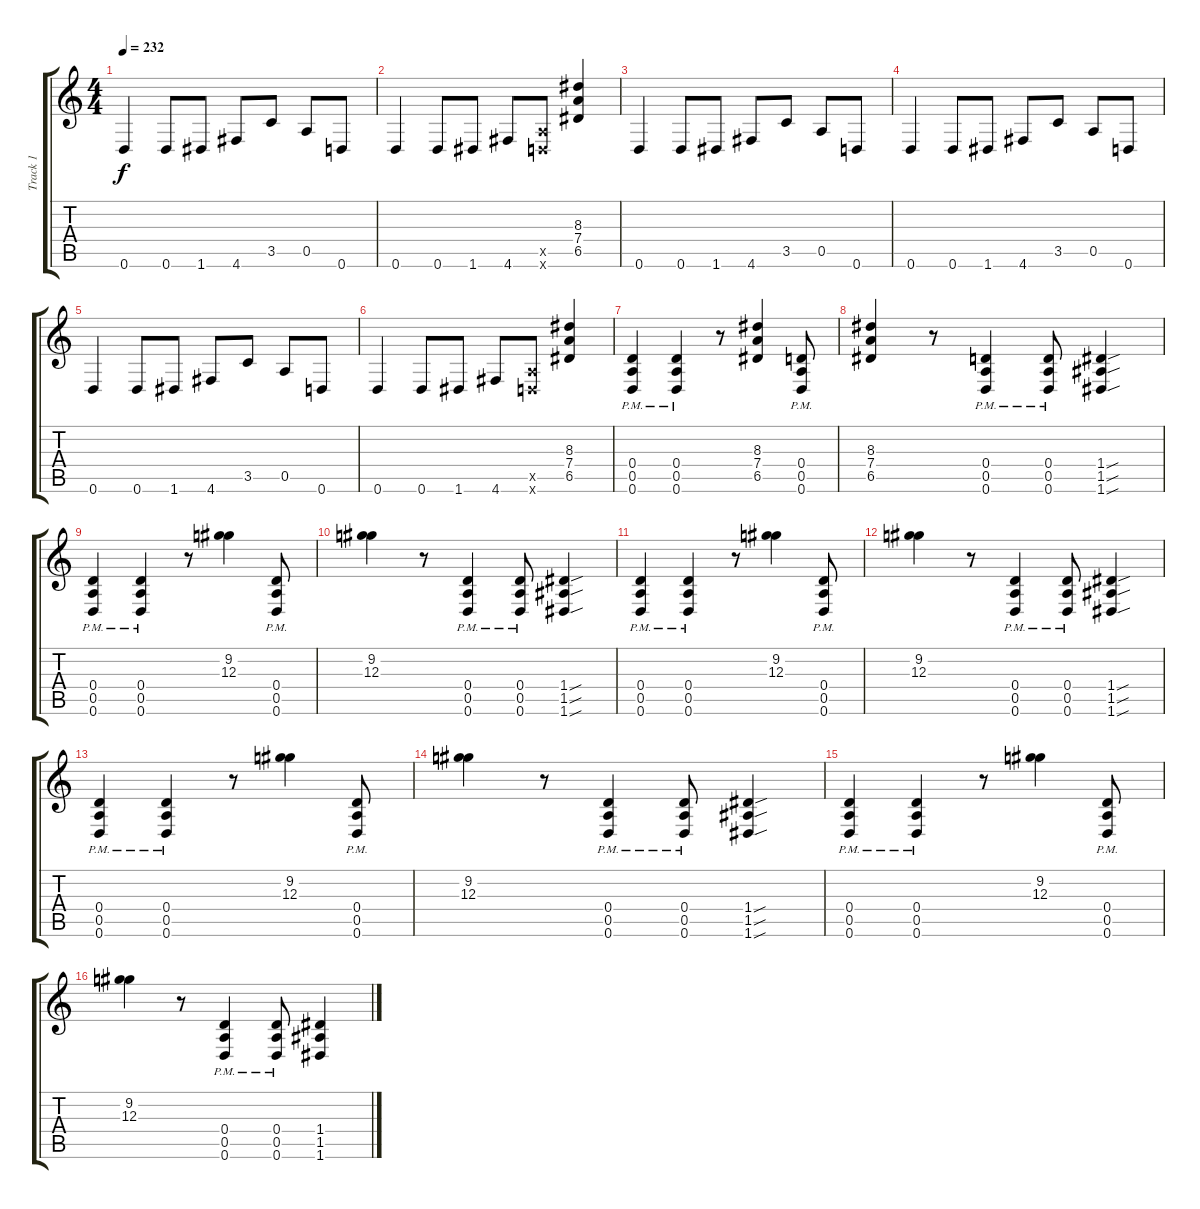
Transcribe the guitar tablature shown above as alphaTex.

\track ("Track 1" "Track 1") {instrument distortionguitar}
\staff {score tabs}
\tuning (E4 B3 G3 D3 A2 D2) {hide}
\ts (4 4)
\tempo 232
\clef g2
\ks c
0.6.4{dy f} 0.6.8 1.6.8 4.6.8 3.5.8 0.5.8 0.6.8 |
0.6.4 0.6.8 1.6.8 4.6.8 (0.5{x} 0.6{x}).8 (8.3 7.4 6.5).4 |
0.6.4 0.6.8 1.6.8 4.6.8 3.5.8 0.5.8 0.6.8 |
0.6.4 0.6.8 1.6.8 4.6.8 3.5.8 0.5.8 0.6.8 |
0.6.4 0.6.8 1.6.8 4.6.8 3.5.8 0.5.8 0.6.8 |
0.6.4 0.6.8 1.6.8 4.6.8 (0.5{x} 0.6{x}).8 (8.3 7.4 6.5).4 |
(0.4{pm} 0.5{pm} 0.6{pm}).4 (0.4{pm} 0.5{pm} 0.6{pm}).4 r.8 (8.3 7.4 6.5).4 (0.4{pm} 0.5{pm} 0.6{pm}).8 |
(8.3 7.4 6.5).4 r.8 (0.4{pm} 0.5{pm} 0.6{pm}).4 (0.4{pm} 0.5{pm} 0.6{pm}).8 (1.4{sou} 1.5{sou} 1.6{sou}).4 |
(0.4{pm} 0.5{pm} 0.6{pm}).4 (0.4{pm} 0.5{pm} 0.6{pm}).4 r.8 (9.2 12.3).4 (0.4{pm} 0.5{pm} 0.6{pm}).8 |
(9.2 12.3).4 r.8 (0.4{pm} 0.5{pm} 0.6{pm}).4 (0.4{pm} 0.5{pm} 0.6{pm}).8 (1.4{sou} 1.5{sou} 1.6{sou}).4 |
(0.4{pm} 0.5{pm} 0.6{pm}).4 (0.4{pm} 0.5{pm} 0.6{pm}).4 r.8 (9.2 12.3).4 (0.4{pm} 0.5{pm} 0.6{pm}).8 |
(9.2 12.3).4 r.8 (0.4{pm} 0.5{pm} 0.6{pm}).4 (0.4{pm} 0.5{pm} 0.6{pm}).8 (1.4{sou} 1.5{sou} 1.6{sou}).4 |
(0.4{pm} 0.5{pm} 0.6{pm}).4 (0.4{pm} 0.5{pm} 0.6{pm}).4 r.8 (9.2 12.3).4 (0.4{pm} 0.5{pm} 0.6{pm}).8 |
(9.2 12.3).4 r.8 (0.4{pm} 0.5{pm} 0.6{pm}).4 (0.4{pm} 0.5{pm} 0.6{pm}).8 (1.4{sou} 1.5{sou} 1.6{sou}).4 |
(0.4{pm} 0.5{pm} 0.6{pm}).4 (0.4{pm} 0.5{pm} 0.6{pm}).4 r.8 (9.2 12.3).4 (0.4{pm} 0.5{pm} 0.6{pm}).8 |
(9.2 12.3).4 r.8 (0.4{pm} 0.5{pm} 0.6{pm}).4 (0.4{pm} 0.5{pm} 0.6{pm}).8 (1.4 1.5 1.6).4
